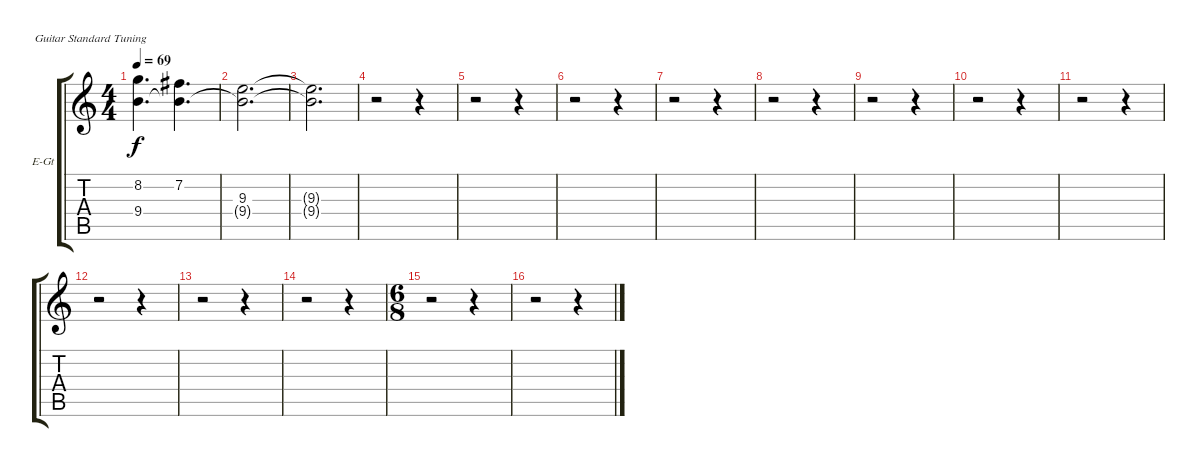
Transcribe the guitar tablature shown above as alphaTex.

\bracketExtendMode groupsimilarinstruments
\firstSystemTrackNameOrientation horizontal
\otherSystemsTrackNameOrientation horizontal
\track ("Guitar 3" "E-Gt") {instrument distortionguitar}
\staff {score tabs}
\tuning (E4 B3 G3 D3 A2 E2)
\ts (4 4)
\tempo 69
\clef g2
\ks c
(8.2 9.4).4{d dy f} (7.2 9.4{t}).4{d} |
(9.3 9.4{t}).2{d} |
(9.3{t} 9.4{t}).2{d} |
r.2 r.4 |
r.2 r.4 |
r.2 r.4 |
r.2 r.4 |
r.2 r.4 |
r.2 r.4 |
r.2 r.4 |
r.2 r.4 |
r.2 r.4 |
r.2 r.4 |
r.2 r.4 |
\ts (6 8)
r.2 r.4 |
r.2 r.4
